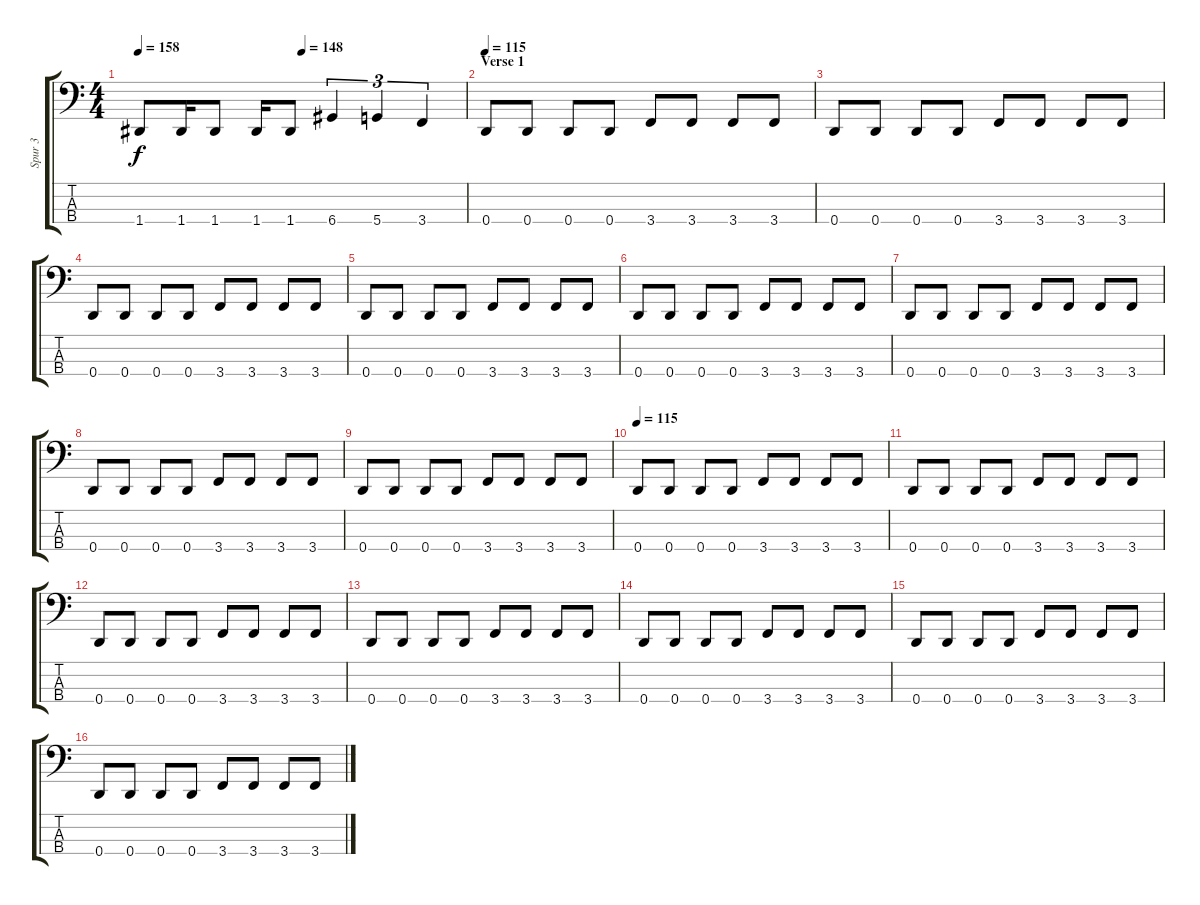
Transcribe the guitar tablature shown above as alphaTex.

\track ("Spur 3" "Spur 3") {instrument electricbassfinger}
\staff {score tabs}
\tuning (G2 D2 A1 D1) {hide}
\ts (4 4)
\tempo 158
\tempo (148 0.5)
\clef f4
\ks c
1.4.8{dy f} 1.4.16 1.4.8 1.4.16 1.4.8 6.4.4{tu (3 2)} 5.4.4{tu (3 2)} 3.4.4{tu (3 2)} |
\section ("" "Verse 1")
\tempo 115
0.4.8 0.4.8 0.4.8 0.4.8 3.4.8 3.4.8 3.4.8 3.4.8 |
0.4.8 0.4.8 0.4.8 0.4.8 3.4.8 3.4.8 3.4.8 3.4.8 |
0.4.8 0.4.8 0.4.8 0.4.8 3.4.8 3.4.8 3.4.8 3.4.8 |
0.4.8 0.4.8 0.4.8 0.4.8 3.4.8 3.4.8 3.4.8 3.4.8 |
0.4.8 0.4.8 0.4.8 0.4.8 3.4.8 3.4.8 3.4.8 3.4.8 |
0.4.8 0.4.8 0.4.8 0.4.8 3.4.8 3.4.8 3.4.8 3.4.8 |
0.4.8 0.4.8 0.4.8 0.4.8 3.4.8 3.4.8 3.4.8 3.4.8 |
0.4.8 0.4.8 0.4.8 0.4.8 3.4.8 3.4.8 3.4.8 3.4.8 |
\tempo 115
0.4.8 0.4.8 0.4.8 0.4.8 3.4.8 3.4.8 3.4.8 3.4.8 |
0.4.8 0.4.8 0.4.8 0.4.8 3.4.8 3.4.8 3.4.8 3.4.8 |
0.4.8 0.4.8 0.4.8 0.4.8 3.4.8 3.4.8 3.4.8 3.4.8 |
0.4.8 0.4.8 0.4.8 0.4.8 3.4.8 3.4.8 3.4.8 3.4.8 |
0.4.8 0.4.8 0.4.8 0.4.8 3.4.8 3.4.8 3.4.8 3.4.8 |
0.4.8 0.4.8 0.4.8 0.4.8 3.4.8 3.4.8 3.4.8 3.4.8 |
0.4.8 0.4.8 0.4.8 0.4.8 3.4.8 3.4.8 3.4.8 3.4.8
